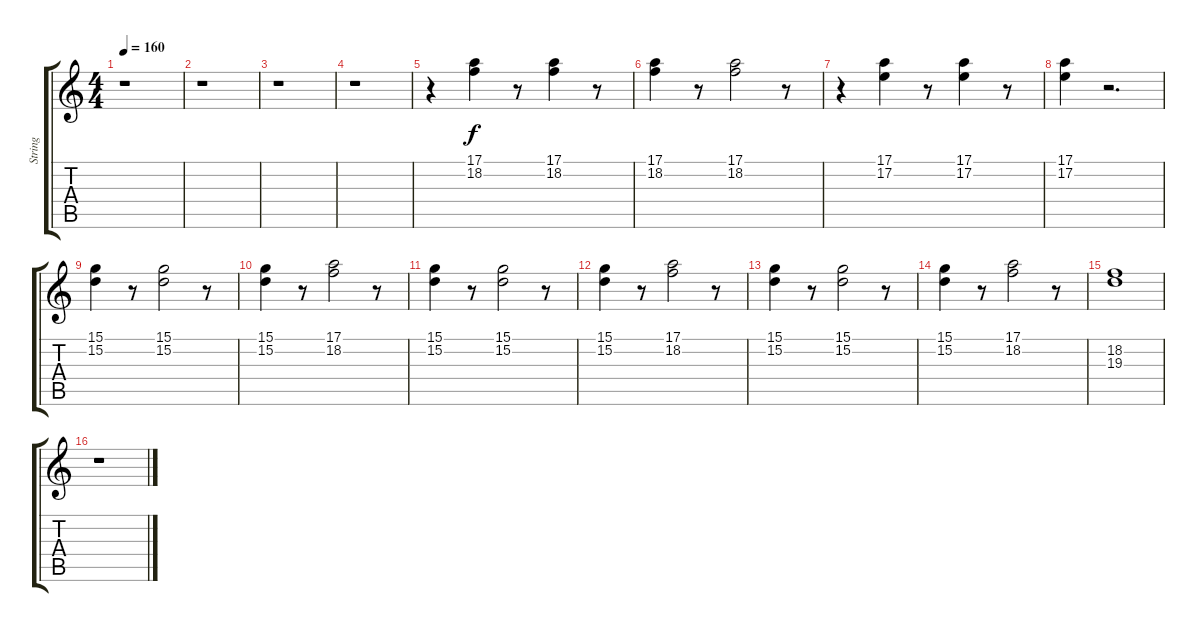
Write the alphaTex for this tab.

\track ("String" "String") {instrument tremolostrings}
\staff {score tabs}
\tuning (E4 B3 G3 D3 A2 E2) {hide}
\ts (4 4)
\tempo 160
\clef g2
\ks c
r.1{dy f} |
r.1 |
r.1 |
r.1 |
r.4 (17.1 18.2).4 r.8 (17.1 18.2).4 r.8 |
(17.1 18.2).4 r.8 (17.1 18.2).2 r.8 |
r.4 (17.1 17.2).4 r.8 (17.1 17.2).4 r.8 |
(17.1 17.2).4 r.2{d} |
(15.1 15.2).4 r.8 (15.1 15.2).2 r.8 |
(15.1 15.2).4 r.8 (17.1 18.2).2 r.8 |
(15.1 15.2).4 r.8 (15.1 15.2).2 r.8 |
(15.1 15.2).4 r.8 (17.1 18.2).2 r.8 |
(15.1 15.2).4 r.8 (15.1 15.2).2 r.8 |
(15.1 15.2).4 r.8 (17.1 18.2).2 r.8 |
(18.2 19.3).1 |
r.1
